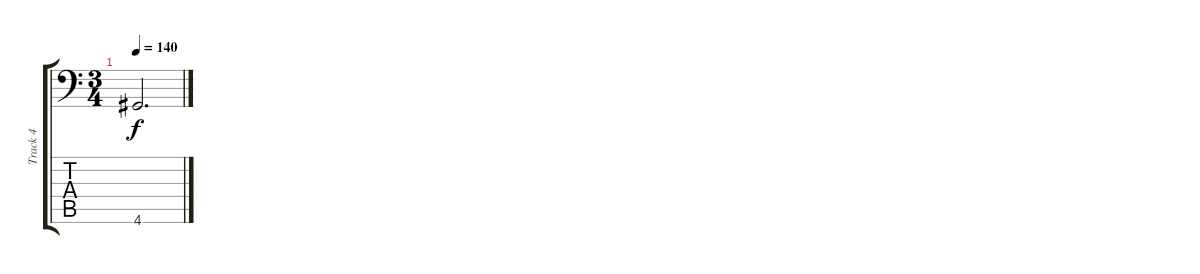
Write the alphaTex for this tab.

\track ("Track 4" "Track 4") {instrument electricbassfinger}
\staff {score tabs}
\tuning (E4 B3 G2 D2 A1 E1) {hide}
\ts (3 4)
\tempo 140
\clef f4
\ks c
4.6.2{d dy f}
